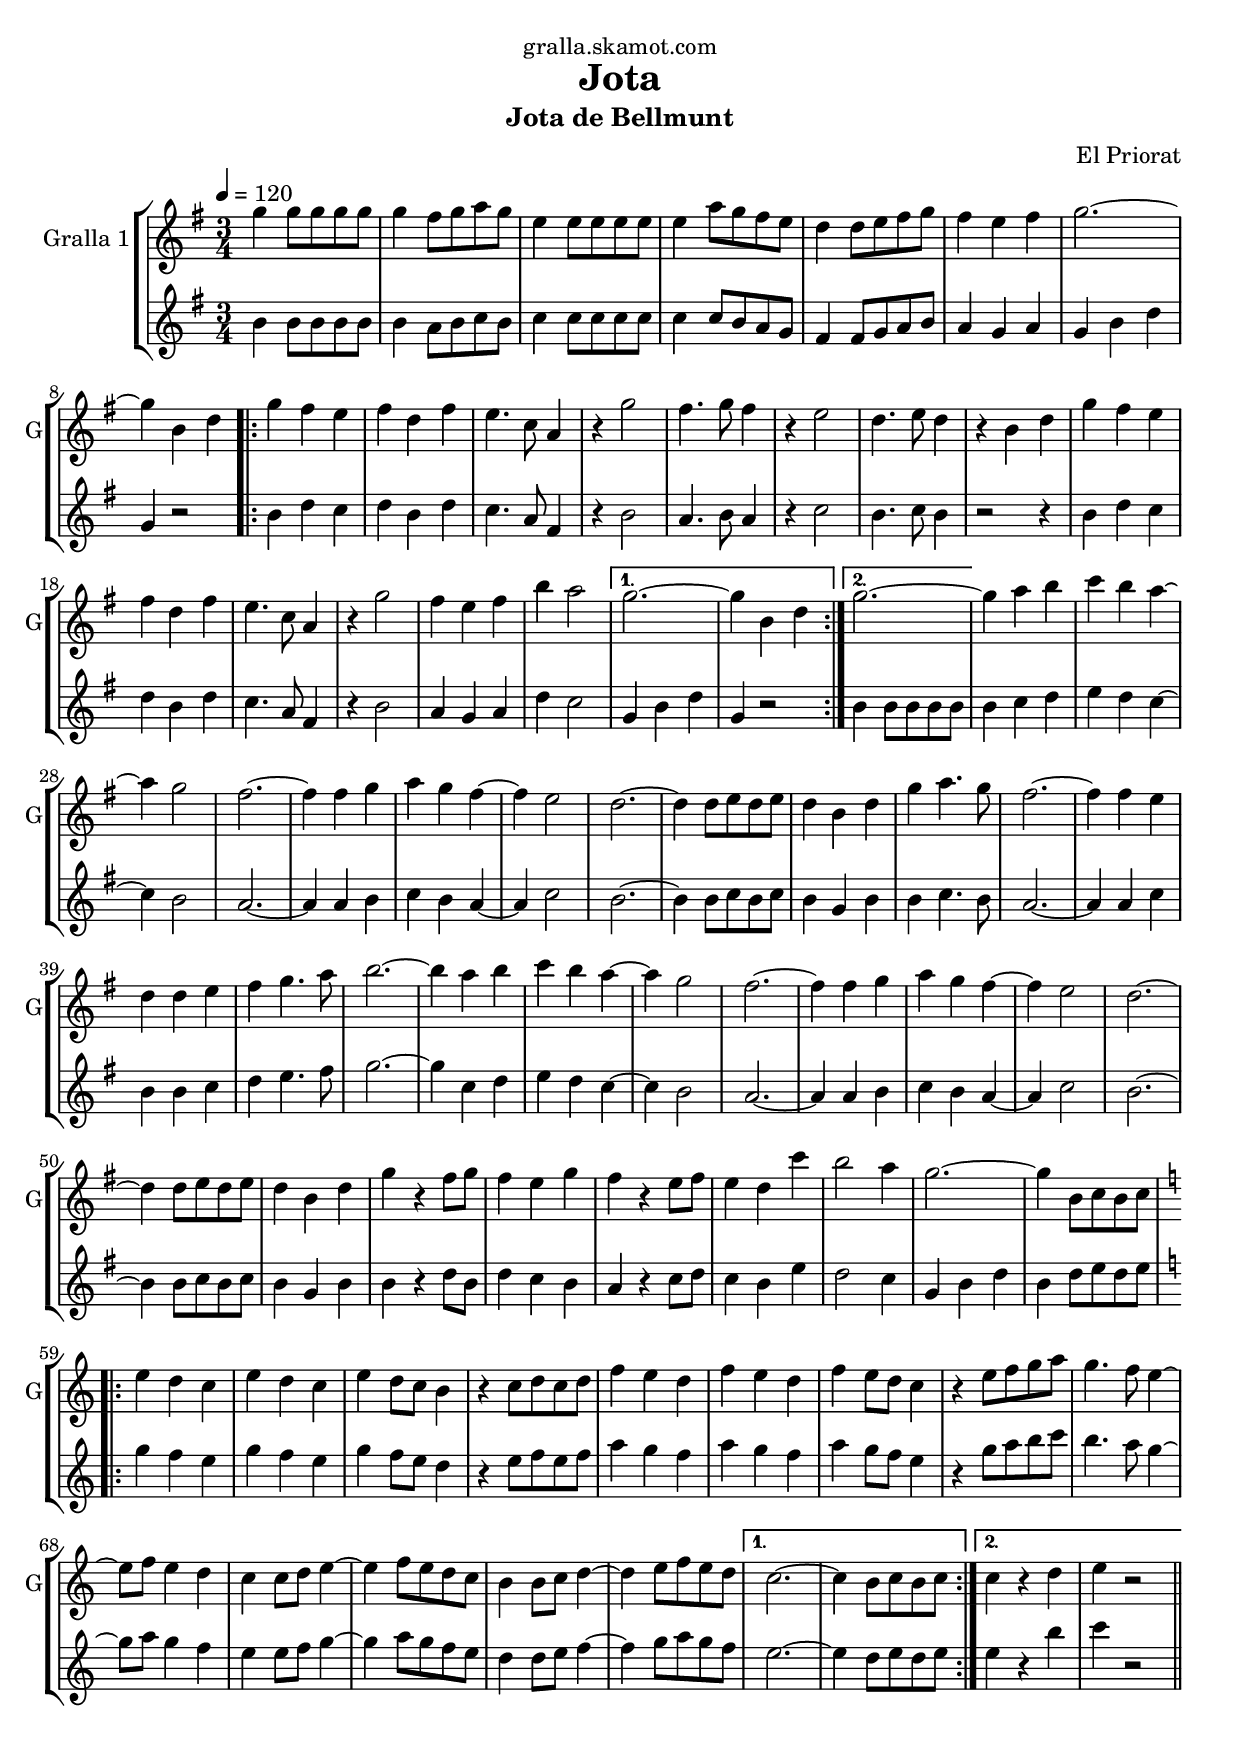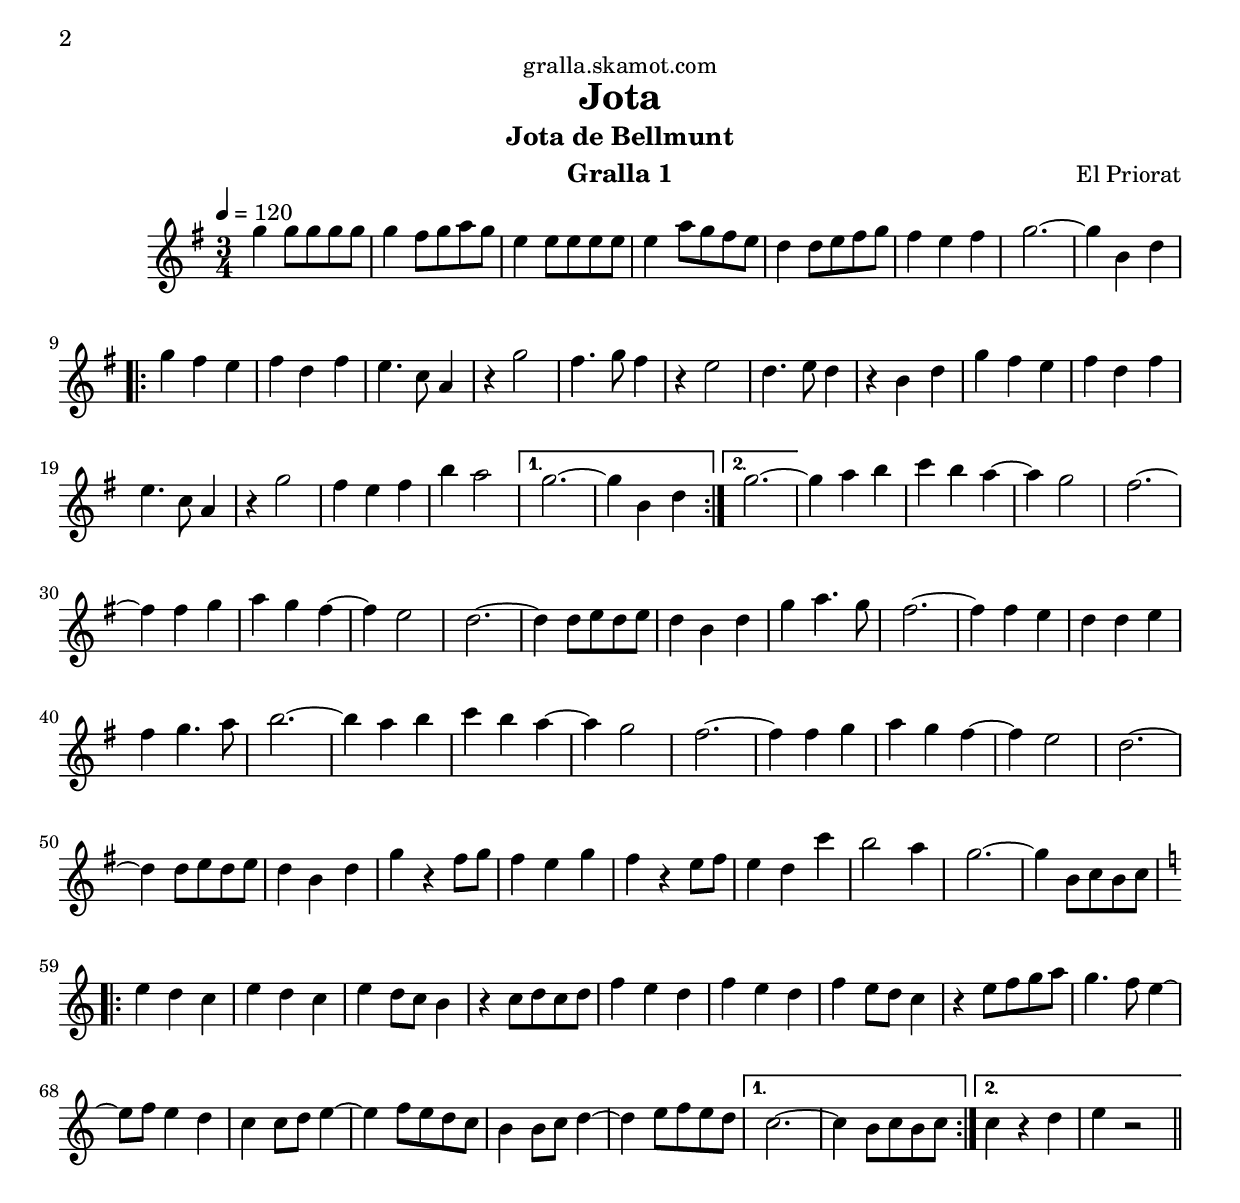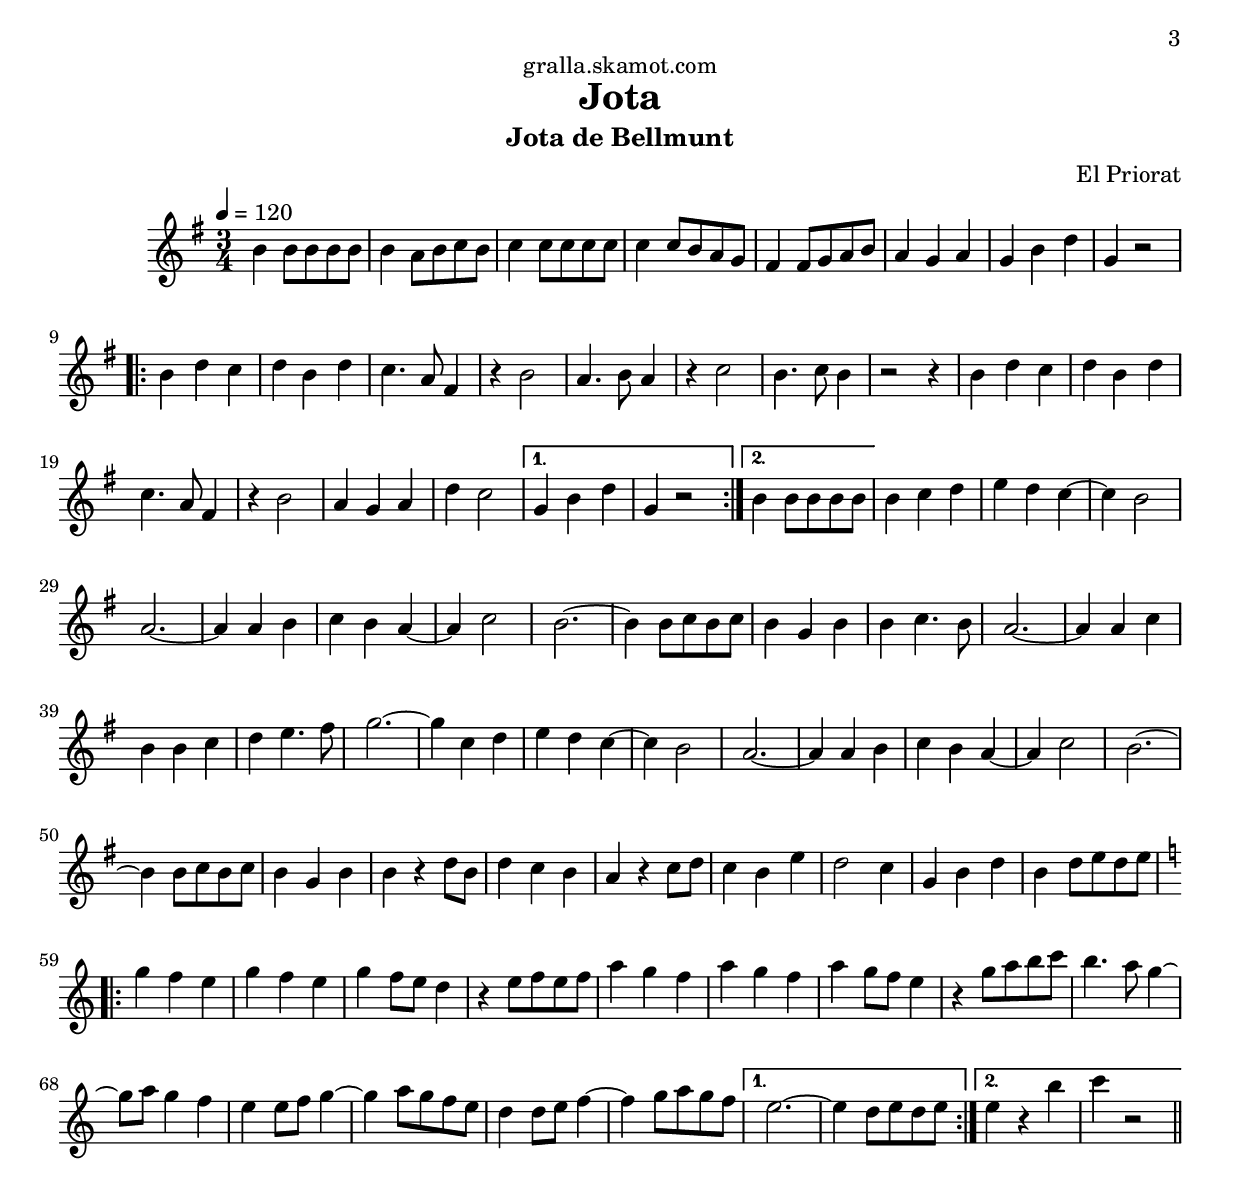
\version "2.16.2"

\header {
  dedication="gralla.skamot.com"
  title="Jota"
  subtitle="Jota de Bellmunt"
  subsubtitle=""
  poet=""
  meter=""
  piece=""
  composer="El Priorat"
  arranger=""
  opus=""
  instrument=""
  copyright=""
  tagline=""
}

liniaroAa =
\relative g''
{
  \tempo 4=120
  \clef treble
  \key g \major
  \time 3/4
  g4 g8 g g g  |
  g4 fis8 g a g  |
  e4 e8 e e e  |
  e4 a8 g fis e  |
  %05
  d4 d8 e fis g  |
  fis4 e fis  |
  g2. ~  |
  g4 b, d  |
  \repeat volta 2 { g4 fis e  |
  %10
  fis4 d fis  |
  e4. c8 a4  |
  r4 g'2  |
  fis4. g8 fis4  |
  r4 e2  |
  %15
  d4. e8 d4  |
  r4 b d  |
  g4 fis e  |
  fis4 d fis  |
  e4. c8 a4  |
  %20
  r4 g'2  |
  fis4 e fis  |
  b4 a2 }
  \alternative { { g2. ~  |
  g4 b, d }
  %25
  { g2. ~ } }
  g4 a b  |
  c4 b a ~  |
  a4 g2  |
  fis2. ~  |
  %30
  fis4 fis g  |
  a4 g fis ~  |
  fis4 e2  |
  d2. ~  |
  d4 d8 e d e  |
  %35
  d4 b d  |
  g4 a4. g8  |
  fis2. ~  |
  fis4 fis e  |
  d4 d e  |
  %40
  fis4 g4. a8  |
  b2. ~  |
  b4 a b  |
  c4 b a ~  |
  a4 g2  |
  %45
  fis2. ~  |
  fis4 fis g  |
  a4 g fis ~  |
  fis4 e2  |
  d2. ~  |
  %50
  d4 d8 e d e  |
  d4 b d  |
  g4 r fis8 g  |
  fis4 e g  |
  fis4 r e8 fis  |
  %55
  e4 d c'  |
  b2 a4  |
  g2. ~  |
  g4 b,8 c b c  |
  \key c \major   \repeat volta 2 { e4 d c  |
  %60
  e4 d c  |
  e4 d8 c b4  |
  r4 c8 d c d  |
  f4 e d  |
  f4 e d  |
  %65
  f4 e8 d c4  |
  r4 e8 f g a  |
  g4. f8 e4 ~  |
  e8 f e4 d  |
  c4 c8 d e4 ~  |
  %70
  e4 f8 e d c  |
  b4 b8 c d4 ~  |
  d4 e8 f e d }
  \alternative { { c2. ~  |
  c4 b8 c b c }
  %75
  { c4 r d  |
  e4 r2 } } \bar "||"
}

liniaroAb =
\relative b'
{
  \tempo 4=120
  \clef treble
  \key g \major
  \time 3/4
  b4 b8 b b b  |
  b4 a8 b c b  |
  c4 c8 c c c  |
  c4 c8 b a g  |
  %05
  fis4 fis8 g a b  |
  a4 g a  |
  g4 b d  |
  g,4 r2  |
  \repeat volta 2 { b4 d c  |
  %10
  d4 b d  |
  c4. a8 fis4  |
  r4 b2  |
  a4. b8 a4  |
  r4 c2  |
  %15
  b4. c8 b4  |
  r2 r4  |
  b4 d c  |
  d4 b d  |
  c4. a8 fis4  |
  %20
  r4 b2  |
  a4 g a  |
  d4 c2 }
  \alternative { { g4 b d  |
  g,4 r2 }
  %25
  { b4 b8 b b b } }
  b4 c d  |
  e4 d c ~  |
  c4 b2  |
  a2. ~  |
  %30
  a4 a b  |
  c4 b a ~  |
  a4 c2  |
  b2. ~  |
  b4 b8 c b c  |
  %35
  b4 g b  |
  b4 c4. b8  |
  a2. ~  |
  a4 a c  |
  b4 b c  |
  %40
  d4 e4. fis8  |
  g2. ~  |
  g4 c, d  |
  e4 d c ~  |
  c4 b2  |
  %45
  a2. ~  |
  a4 a b  |
  c4 b a ~  |
  a4 c2  |
  b2. ~  |
  %50
  b4 b8 c b c  |
  b4 g b  |
  b4 r d8 b  |
  d4 c b  |
  a4 r c8 d  |
  %55
  c4 b e  |
  d2 c4  |
  g4 b d  |
  b4 d8 e d e  |
  \key c \major   \repeat volta 2 { g4 f e  |
  %60
  g4 f e  |
  g4 f8 e d4  |
  r4 e8 f e f  |
  a4 g f  |
  a4 g f  |
  %65
  a4 g8 f e4  |
  r4 g8 a b c  |
  b4. a8 g4 ~  |
  g8 a g4 f  |
  e4 e8 f g4 ~  |
  %70
  g4 a8 g f e  |
  d4 d8 e f4 ~  |
  f4 g8 a g f }
  \alternative { { e2. ~  |
  e4 d8 e d e }
  %75
  { e4 r b'  |
  c4 r2 } } \bar "||"
}

\bookpart {
  \score {
    \new StaffGroup {
      \override Score.RehearsalMark #'self-alignment-X = #LEFT
      <<
        \new Staff \with {instrumentName = #"Gralla 1" shortInstrumentName = #"G"} \liniaroAa
        \new Staff \with {instrumentName = #"" shortInstrumentName = #" "} \liniaroAb
      >>
    }
    \layout {}
  }
  \score { \unfoldRepeats
    \new StaffGroup {
      \override Score.RehearsalMark #'self-alignment-X = #LEFT
      <<
        \new Staff \with {instrumentName = #"Gralla 1" shortInstrumentName = #"G"} \liniaroAa
        \new Staff \with {instrumentName = #"" shortInstrumentName = #" "} \liniaroAb
      >>
    }
    \midi {
      \set Staff.midiInstrument = "oboe"
      \set DrumStaff.midiInstrument = "drums"
    }
  }
}

\bookpart {
  \header {instrument="Gralla 1"}
  \score {
    \new StaffGroup {
      \override Score.RehearsalMark #'self-alignment-X = #LEFT
      <<
        \new Staff \liniaroAa
      >>
    }
    \layout {}
  }
  \score { \unfoldRepeats
    \new StaffGroup {
      \override Score.RehearsalMark #'self-alignment-X = #LEFT
      <<
        \new Staff \liniaroAa
      >>
    }
    \midi {
      \set Staff.midiInstrument = "oboe"
      \set DrumStaff.midiInstrument = "drums"
    }
  }
}

\bookpart {
  \header {instrument=""}
  \score {
    \new StaffGroup {
      \override Score.RehearsalMark #'self-alignment-X = #LEFT
      <<
        \new Staff \liniaroAb
      >>
    }
    \layout {}
  }
  \score { \unfoldRepeats
    \new StaffGroup {
      \override Score.RehearsalMark #'self-alignment-X = #LEFT
      <<
        \new Staff \liniaroAb
      >>
    }
    \midi {
      \set Staff.midiInstrument = "oboe"
      \set DrumStaff.midiInstrument = "drums"
    }
  }
}

